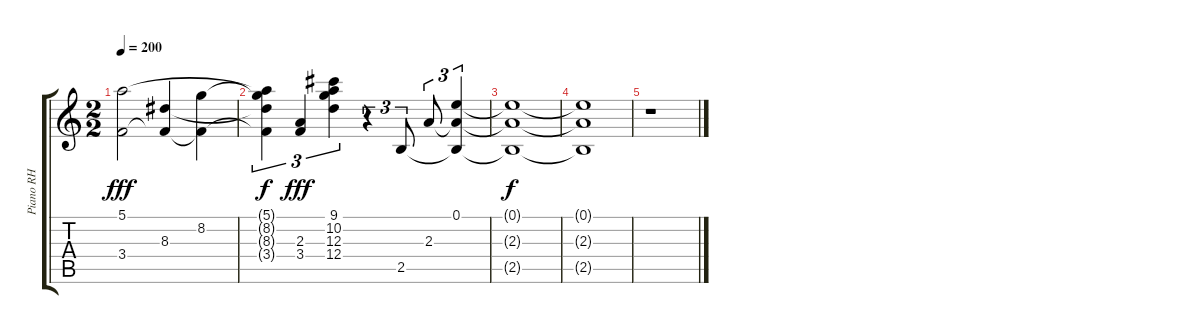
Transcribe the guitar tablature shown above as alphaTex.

\track ("Piano RH" "Piano RH") {instrument acousticgrandpiano}
\staff {score tabs}
\tuning (E5 B4 G4 D4 A3 E3) {hide}
\ts (2 2)
\tempo 200
\clef g2
\ks c
(5.1 3.4{t}).2{dy fff} (8.3 3.4{t}).4 (8.2 3.4{t}).4 |
(5.1{t} 8.2{t} 8.3{t} 3.4{t}).4{tu (3 2) dy f} (2.3 3.4).4{tu (3 2) dy fff} (9.1 10.2 12.3 12.4).4{tu (3 2)} r.4{tu (3 2)} 2.5.8{tu (3 2)} 2.3.8{tu (3 2)} (0.1 2.3{t} 2.5{t}).4{tu (3 2)} |
(0.1{t} 2.3{t} 2.5{t}).1{dy f} |
(0.1{t} 2.3{t} 2.5{t}).1 |
r.1
